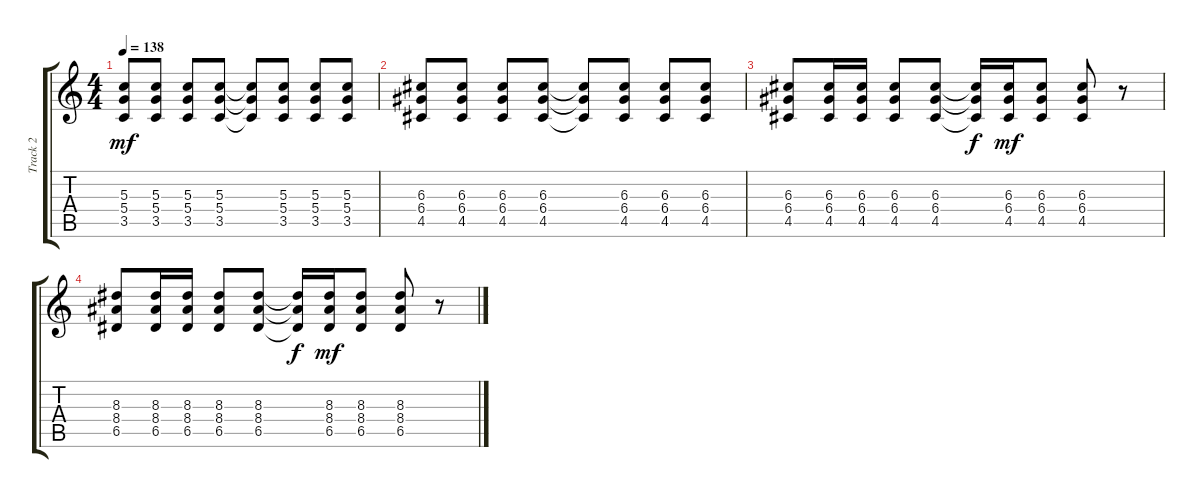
\track ("Track 2" "Track 2") {instrument electricguitarjazz}
\staff {score tabs}
\tuning (E4 B3 G3 D3 A2 E2) {hide}
\ts (4 4)
\tempo 138
\clef g2
\ks c
(5.3 5.4 3.5).8{dy mf} (5.3 5.4 3.5).8 (5.3 5.4 3.5).8 (5.3 5.4 3.5).8 (5.3{t} 5.4{t} 3.5{t}).8 (5.3 5.4 3.5).8 (5.3 5.4 3.5).8 (5.3 5.4 3.5).8 |
(6.3 6.4 4.5).8 (6.3 6.4 4.5).8 (6.3 6.4 4.5).8 (6.3 6.4 4.5).8 (6.3{t} 6.4{t} 4.5{t}).8 (6.3 6.4 4.5).8 (6.3 6.4 4.5).8 (6.3 6.4 4.5).8 |
(6.3 6.4 4.5).8 (6.3 6.4 4.5).16 (6.3 6.4 4.5).16 (6.3 6.4 4.5).8{volume 0} (6.3 6.4 4.5).8 (6.3{t} 6.4{t} 4.5{t}).16{dy f} (6.3 6.4 4.5).16{dy mf} (6.3 6.4 4.5).8 (6.3 6.4 4.5).8 r.8 |
(8.3 8.4 6.5).8 (8.3 8.4 6.5).16 (8.3 8.4 6.5).16 (8.3 8.4 6.5).8 (8.3 8.4 6.5).8 (8.3{t} 8.4{t} 6.5{t}).16{dy f} (8.3 8.4 6.5).16{dy mf} (8.3 8.4 6.5).8 (8.3 8.4 6.5).8 r.8
